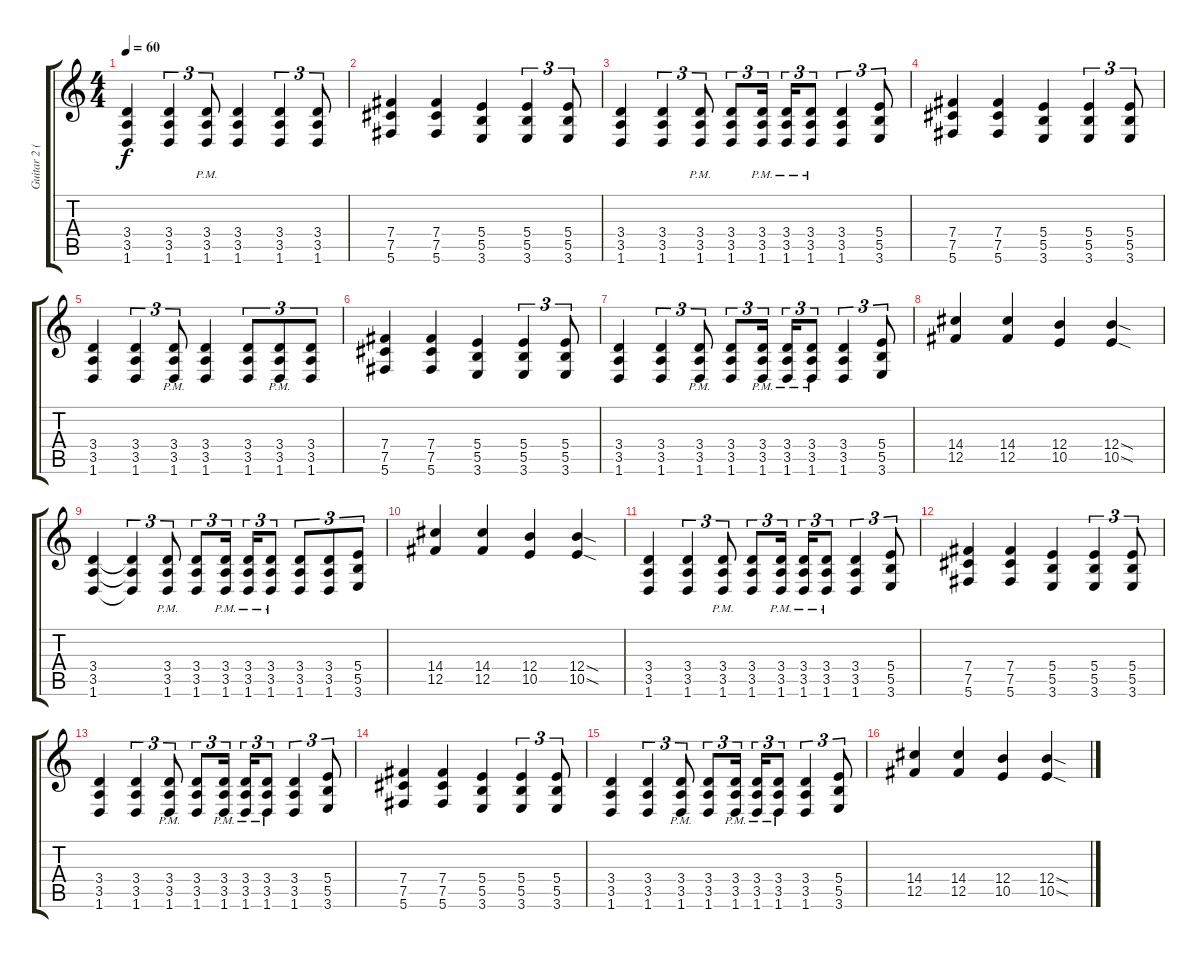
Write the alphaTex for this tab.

\track ("Guitar 2 (Distortion)" "Guitar 2 (") {instrument distortionguitar}
\staff {score tabs}
\tuning (Db4 Ab3 E3 B2 Gb2 Db2) {hide}
\ts (4 4)
\tempo 60
\clef g2
\ks c
(3.4 3.5 1.6).4{dy f} (3.4 3.5 1.6).4{tu (3 2)} (3.4{pm} 3.5{pm} 1.6{pm}).8{tu (3 2)} (3.4 3.5 1.6).4 (3.4 3.5 1.6).4{tu (3 2)} (3.4 3.5 1.6).8{tu (3 2)} |
(7.4 7.5 5.6).4 (7.4 7.5 5.6).4 (5.4 5.5 3.6).4 (5.4 5.5 3.6).4{tu (3 2)} (5.4 5.5 3.6).8{tu (3 2)} |
(3.4 3.5 1.6).4 (3.4 3.5 1.6).4{tu (3 2)} (3.4{pm} 3.5{pm} 1.6{pm}).8{tu (3 2)} (3.4 3.5 1.6).8{tu (3 2)} (3.4{pm} 3.5{pm} 1.6{pm}).16{tu (3 2) beam splitsecondary} (3.4{pm} 3.5{pm} 1.6{pm}).16{tu (3 2)} (3.4{pm} 3.5{pm} 1.6{pm}).8{tu (3 2)} (3.4 3.5 1.6).4{tu (3 2)} (5.4 5.5 3.6).8{tu (3 2)} |
(7.4 7.5 5.6).4 (7.4 7.5 5.6).4 (5.4 5.5 3.6).4 (5.4 5.5 3.6).4{tu (3 2)} (5.4 5.5 3.6).8{tu (3 2)} |
(3.4 3.5 1.6).4 (3.4 3.5 1.6).4{tu (3 2)} (3.4{pm} 3.5{pm} 1.6{pm}).8{tu (3 2)} (3.4 3.5 1.6).4 (3.4 3.5 1.6).8{tu (3 2)} (3.4{pm} 3.5{pm} 1.6{pm}).8{tu (3 2)} (3.4 3.5 1.6).8{tu (3 2)} |
(7.4 7.5 5.6).4 (7.4 7.5 5.6).4 (5.4 5.5 3.6).4 (5.4 5.5 3.6).4{tu (3 2)} (5.4 5.5 3.6).8{tu (3 2)} |
(3.4 3.5 1.6).4 (3.4 3.5 1.6).4{tu (3 2)} (3.4{pm} 3.5{pm} 1.6{pm}).8{tu (3 2)} (3.4 3.5 1.6).8{tu (3 2)} (3.4{pm} 3.5{pm} 1.6{pm}).16{tu (3 2) beam splitsecondary} (3.4{pm} 3.5{pm} 1.6{pm}).16{tu (3 2)} (3.4{pm} 3.5{pm} 1.6{pm}).8{tu (3 2)} (3.4 3.5 1.6).4{tu (3 2)} (5.4 5.5 3.6).8{tu (3 2)} |
(14.4 12.5).4 (14.4 12.5).4 (12.4 10.5).4 (12.4{sod} 10.5{sod}).4 |
(3.4 3.5 1.6).4 (3.4{t} 3.5{t} 1.6{t}).4{tu (3 2)} (3.4{pm} 3.5{pm} 1.6{pm}).8{tu (3 2)} (3.4 3.5 1.6).8{tu (3 2)} (3.4{pm} 3.5{pm} 1.6{pm}).16{tu (3 2) beam splitsecondary} (3.4{pm} 3.5{pm} 1.6{pm}).16{tu (3 2)} (3.4{pm} 3.5{pm} 1.6{pm}).8{tu (3 2)} (3.4 3.5 1.6).8{tu (3 2)} (3.4 3.5 1.6).8{tu (3 2)} (5.4 5.5 3.6).8{tu (3 2)} |
(14.4 12.5).4 (14.4 12.5).4 (12.4 10.5).4 (12.4{sod} 10.5{sod}).4 |
(3.4 3.5 1.6).4 (3.4 3.5 1.6).4{tu (3 2)} (3.4{pm} 3.5{pm} 1.6{pm}).8{tu (3 2)} (3.4 3.5 1.6).8{tu (3 2)} (3.4{pm} 3.5{pm} 1.6{pm}).16{tu (3 2) beam splitsecondary} (3.4{pm} 3.5{pm} 1.6{pm}).16{tu (3 2)} (3.4{pm} 3.5{pm} 1.6{pm}).8{tu (3 2)} (3.4 3.5 1.6).4{tu (3 2)} (5.4 5.5 3.6).8{tu (3 2)} |
(7.4 7.5 5.6).4 (7.4 7.5 5.6).4 (5.4 5.5 3.6).4 (5.4 5.5 3.6).4{tu (3 2)} (5.4 5.5 3.6).8{tu (3 2)} |
(3.4 3.5 1.6).4 (3.4 3.5 1.6).4{tu (3 2)} (3.4{pm} 3.5{pm} 1.6{pm}).8{tu (3 2)} (3.4 3.5 1.6).8{tu (3 2)} (3.4{pm} 3.5{pm} 1.6{pm}).16{tu (3 2) beam splitsecondary} (3.4{pm} 3.5{pm} 1.6{pm}).16{tu (3 2)} (3.4{pm} 3.5{pm} 1.6{pm}).8{tu (3 2)} (3.4 3.5 1.6).4{tu (3 2)} (5.4 5.5 3.6).8{tu (3 2)} |
(7.4 7.5 5.6).4 (7.4 7.5 5.6).4 (5.4 5.5 3.6).4 (5.4 5.5 3.6).4{tu (3 2)} (5.4 5.5 3.6).8{tu (3 2)} |
(3.4 3.5 1.6).4 (3.4 3.5 1.6).4{tu (3 2)} (3.4{pm} 3.5{pm} 1.6{pm}).8{tu (3 2)} (3.4 3.5 1.6).8{tu (3 2)} (3.4{pm} 3.5{pm} 1.6{pm}).16{tu (3 2) beam splitsecondary} (3.4{pm} 3.5{pm} 1.6{pm}).16{tu (3 2)} (3.4{pm} 3.5{pm} 1.6{pm}).8{tu (3 2)} (3.4 3.5 1.6).4{tu (3 2)} (5.4 5.5 3.6).8{tu (3 2)} |
(14.4 12.5).4 (14.4 12.5).4 (12.4 10.5).4 (12.4{sod} 10.5{sod}).4
